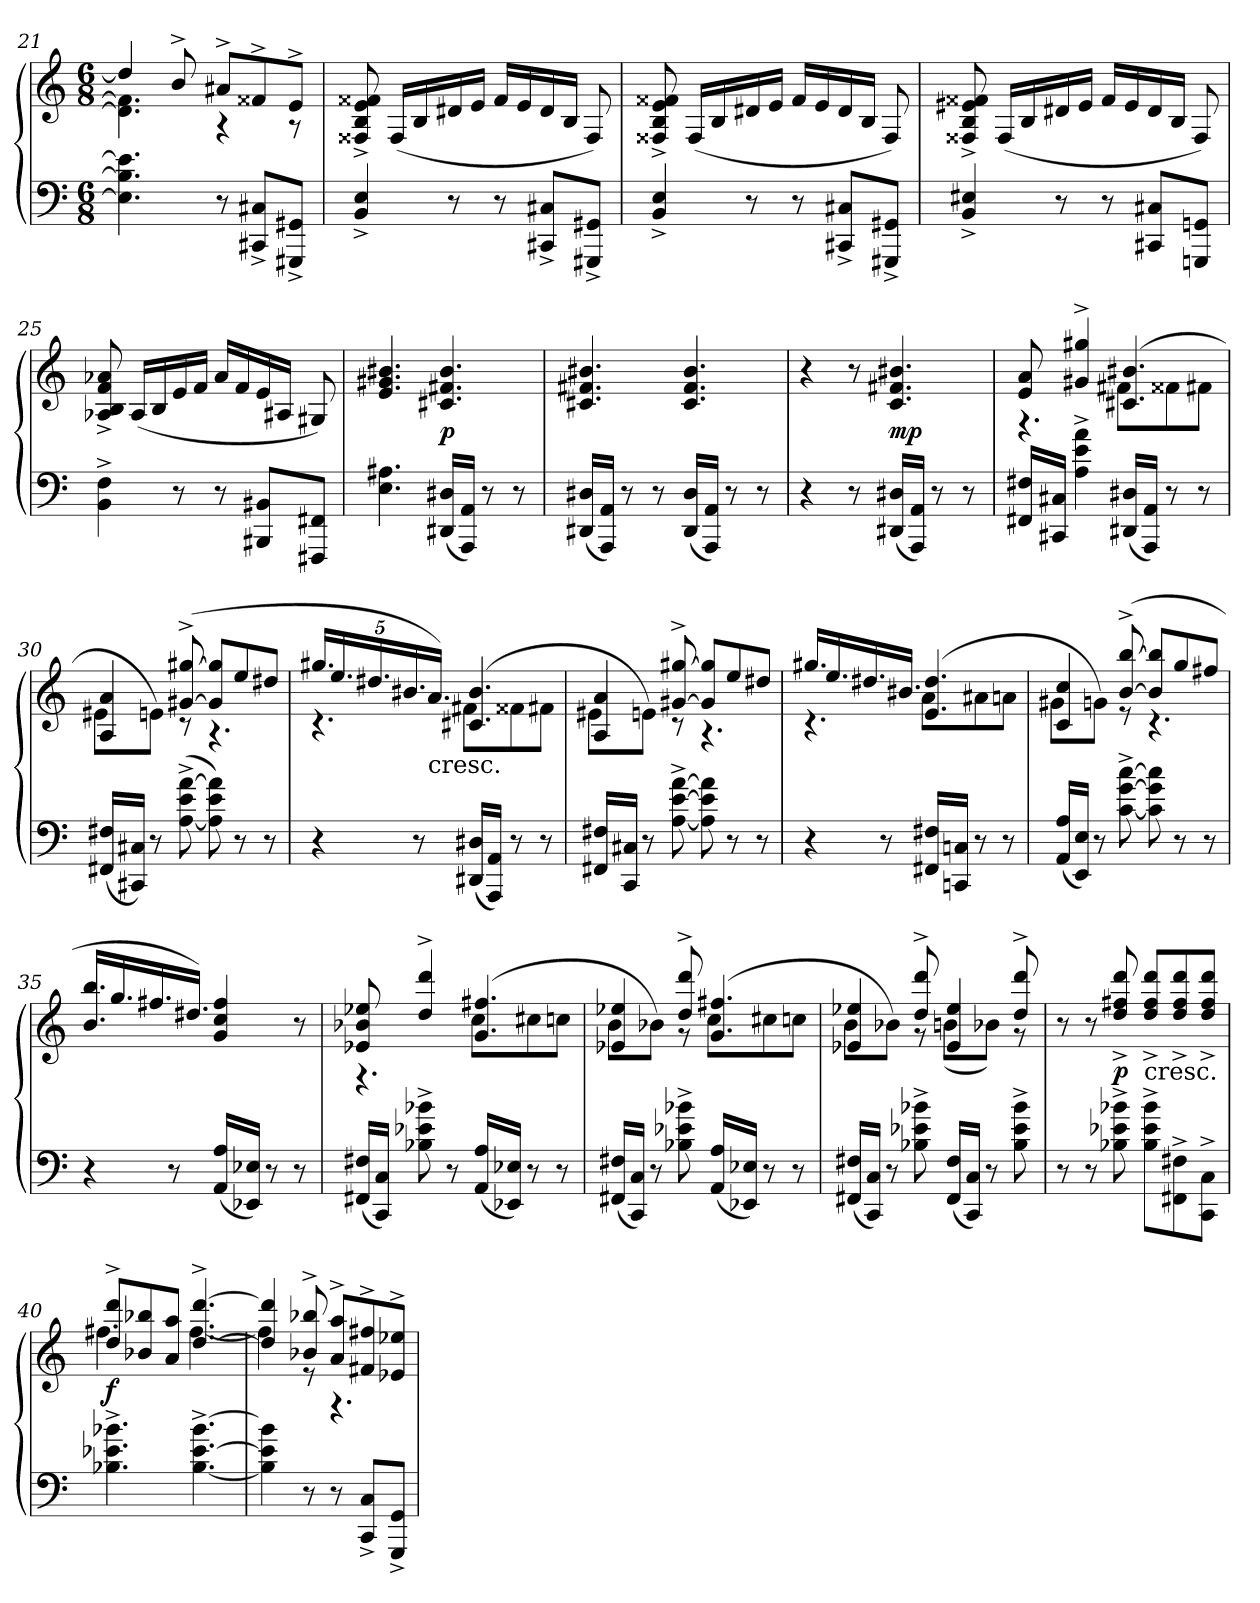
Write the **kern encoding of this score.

**kern	**kern	**dynam
*part1	*part1	*part1
*staff2	*staff1	*staff1/2
*clefF4	*clefG2	*
*k[]	*k[]	*
*M6/8	*M6/8	*
=21	=21	=21
*	*^	*
4.E]\ 4.B]\ 4.e]\	4dd#/]	4.d#]\ 4.f##]\	.
.	8b^/	.	.
8r	8a#X^/L	4r	.
8CC#X^/ 8C#X^/L	8f##X^/	.	.
8GGG#X^/ 8GG#X^/J	8e^/J	8r	.
*	*v	*v	*
=22	=22	=22
4BB^/ 4E^/	8F##X^/ 8B^/ 8e^/ 8f##X^/	.
.	(16F##/LL	.
.	16B/	.
8r	16d#X/	.
.	16e/JJ	.
8r	16f##/LL	.
.	16e/	.
8CC#X^/ 8C#X^/L	16d#/	.
.	16B/JJ	.
8GGG#X^/ 8GG#X^/J	8F##/)	.
=23	=23	=23
4BB^/ 4E^/	8F##X^/ 8B^/ 8e^/ 8f##X^/	.
.	(16F##/LL	.
.	16B/	.
8r	16d#X/	.
.	16e/JJ	.
8r	16f##/LL	.
.	16e/	.
8CC#X^/ 8C#X^/L	16d#/	.
.	16B/JJ	.
8GGG#X^/ 8GG#X^/J	8F##/)	.
=24	=24	=24
4BB^/ 4E#X^/	8F##X^/ 8B^/ 8e#X^/ 8f##X^/	.
.	(16F##/LL	.
.	16B/	.
8r	16d#X/	.
.	16e#/JJ	.
8r	16f##/LL	.
.	16e#/	.
8CC#X/ 8C#X/L	16d#/	.
.	16B/JJ	.
8GGGn/ 8GGn/J	8F##/)	.
=25	=25	=25
4BB^\ 4F^\	8A-X^/ 8B^/ 8f^/ 8a-X^/	.
.	(16A-/LL	.
.	16B/	.
8r	16e/	.
.	16f/JJ	.
8r	16a-/LL	.
.	16f/	.
8BBB#X/ 8BB#X/L	16e/	.
.	16A#X/JJ	.
8FFF#X/ 8FF#X/J	8G#X/)	.
=26	=26	=26
4.E\ 4.A#X\	4.e/ 4.g#X/ 4.b#X/	.
(16DD#X/ 16D#X/LL	4.c#X/ 4.f#X/ 4.b#/	p
16AAA/ 16AA/JJ)	.	.
8r	.	.
8r	.	.
=27	=27	=27
(16DD#X/ 16D#X/LL	4.c#X/ 4.f#X/ 4.b#X/	.
16AAA/ 16AA/JJ)	.	.
8r	.	.
8r	.	.
(16DD#/ 16D#/LL	4.c#/ 4.f#/ 4.b#/	.
16AAA/ 16AA/JJ)	.	.
8r	.	.
8r	.	.
=28	=28	=28
4r	4r	.
8r	8r	.
(16DD#X/ 16D#X/LL	4.c/ 4.f#X/ 4.b#X/	mp
16AAA/ 16AA/JJ)	.	.
8r	.	.
8r	.	.
=29	=29	=29
*	*^	*
16FF#X/ 16F#X/LL	8e/ 8a/	4.r	.
16CC#X/ 16C#X/JJ	.	.	.
4A^\ 4e^\ 4a^\	4g#X^/ 4gg#X^/	.	.
(16DD#X/ 16D#X/LL	(4.c#X/ 4.b#X/	8f#X\L	.
16AAA/ 16AA/JJ)	.	.	.
8r	.	8f##X\	.
8r	.	8f#X\J	.
=30	=30	=30	=30
(16FF#X/ 16F#X/LL	4A/ 4a/	8e#X\L	.
16CC#X/ 16C#X/JJ)	.	.	.
8r	.	8en\J)	.
([8A^\ 8e^\ [8a^\	([8g#X^/ [8gg#X^/	8r	.
8A]\ 8e\ 8a]\)	8g#]/ 8gg#]/L	4.r	.
8r	8ee/	.	.
8r	8dd#X/J	.	.
=31	=31	=31	=31
4r	20.gg#X/LL	4.r	.
.	20.ee/	.	.
.	20.dd#X/	.	.
.	20.b#X/	.	.
8r	.	.	.
!	!LO:TX:c:t=cresc.	!	!
.	20.a/JJ)	.	.
(16DD#X/ 16D#X/LL	(4.c#X/ 4.b#/	8f#X\L	.
16AAA/ 16AA/JJ)	.	.	.
8r	.	8f##X\	.
8r	.	8f#X\J	.
=32	=32	=32	=32
16FF#X/ 16F#X/LL	4A/ 4a/	8e#X\L	.
16CC/ 16C#X/JJ	.	.	.
8r	.	8en\J)	.
[8A^\ [8e^\ [8a^\	[8g#X^/ [8gg#X^/	8r	.
8A]\ 8e]\ 8a]\	8g#]/ 8gg#]/L	4.r	.
8r	8ee/	.	.
8r	8dd#X/J	.	.
=33	=33	=33	=33
4r	16.gg#X/LL	4.r	.
.	16.ee/	.	.
.	16.dd#X/	.	.
8r	.	.	.
.	16.b#X/JJ	.	.
16FF#X/ 16F#X/LL	(4.e/ 4.dd#/	8a\L	.
16CCn/ 16Cn/JJ	.	.	.
8r	.	8a#X\	.
8r	.	8an\J	.
=34	=34	=34	=34
(16AA/ 16A/LL	4c/ 4cc/	8g#X\L	.
16EE/ 16E/JJ)	.	.	.
8r	.	8gn\J)	.
[8c^\ [8g^\ [8cc^\	([8b^/ [8bb^/	8r	.
8c]\ 8g]\ 8cc]\	8b]/ 8bb]/L	4.r	.
8r	8gg/	.	.
8r	8ff#X/J	.	.
*	*v	*v	*
=35	=35	=35
4r	16.b/ 16.bb/LL	.
.	16.gg/	.
.	16.ff#X/	.
8r	.	.
.	16.dd#X/JJ)	.
(16AA/ 16A/LL	4g/ 4cc/ 4ff#/	.
16EE-X/ 16E-X/JJ)	.	.
8r	.	.
8r	8r	.
=36	=36	=36
*	*^	*
(16FF#X/ 16F#X/LL	8e-X/ 8b-X/ 8ee-X/	4.r	.
16CC/ 16C/JJ)	.	.	.
8B-X^\ 8e-X^\ 8b-X^\	4dd^/ 4ddd^/	.	.
8r	.	.	.
(16AA/ 16A/LL	(4.g/ 4.ff#X/	8cc\L	.
16EE-X/ 16E-X/JJ)	.	.	.
8r	.	8cc#X\	.
8r	.	8ccn\J	.
=37	=37	=37	=37
(16FF#X/ 16F#X/LL	4e-X/ 4ee-X/	8b\L	.
16CC/ 16C/JJ)	.	.	.
8r	.	8b-X\J)	.
8B-X^\ 8e-X^\ 8b-X^\	8dd^/ 8ddd^/	8r	.
(16AA/ 16A/LL	(4.g/ 4.ff#X/	8cc\L	.
16EE-X/ 16E-X/JJ)	.	.	.
8r	.	8cc#X\	.
8r	.	8ccn\J	.
=38	=38	=38	=38
(16FF#X/ 16F#X/LL	4e-X/ 4ee-X/	8b\L	.
16CC/ 16C/JJ)	.	.	.
8r	.	8b-X\J)	.
8B-X^\ 8e-X^\ 8b-X^\	8dd^/ 8ddd^/	8r	.
(16FF#/ 16F#/LL	4e-/ 4ee-/	(8bn\L	.
16CC/ 16C/JJ)	.	.	.
8r	.	8b-X\J)	.
8B-^\ 8e-^\ 8b-^\	8dd^/ 8ddd^/	8r	.
*	*v	*v	*
=39	=39	=39
8r	8r	.
8r	8r	.
8B-X^\ 8e-X^\ 8b-X^\	8dd^/ 8ff#X^/ 8ddd^/	p
!	!LO:TX:c:t=cresc.	!
8B-^\ 8e-^\ 8b-^\L	8dd^/ 8ff#^/ 8ddd^/L	.
8FF#X^\ 8F#X^\	8dd^/ 8ff#^/ 8ddd^/	.
8CC^\ 8C^\J	8dd^/ 8ff#^/ 8ddd^/J	.
=40	=40	=40
*	*^	*
4.B-X^\ 4.e-X^\ 4.b-X^\	8dd^/ 8ddd^/L	4.ff#X\	f
.	8b-X/ 8bb-X/	.	.
.	8a/ 8aa/J	.	.
[4.B-^\ [4.e-^\ [4.b-^\	[4.dd^/ [4.ddd^/	[4.ff#\	.
=41	=41	=41	=41
4B-]\ 4e-]\ 4b-]\	4dd]/ 4ddd]/	4ff#\]	.
8r	8b-X^/ 8bb-X^/	8r	.
8r	8a^/ 8aa^/L	4.r	.
8CC^/ 8C^/L	8f#X^/ 8ff#X^/	.	.
8GGG^/ 8GG^/J	8e-X^/ 8ee-X^/J	.	.
*	*v	*v	*
=	=	=
*-	*-	*-
